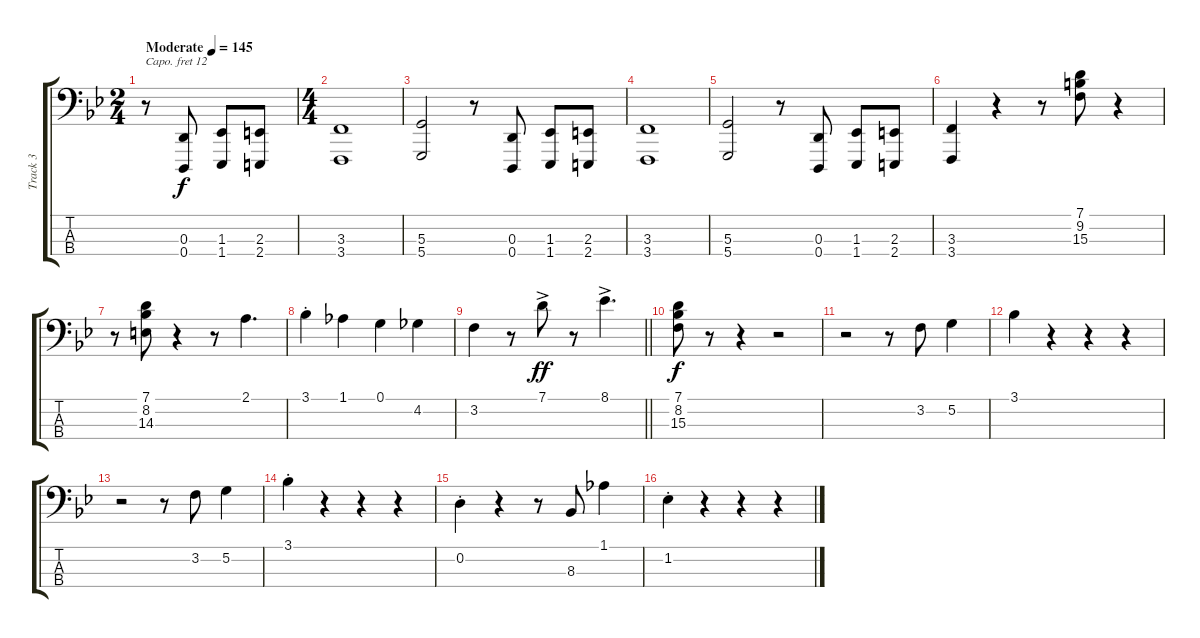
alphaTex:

\track ("Track 3" "Track 3") {instrument acousticgrandpiano}
\staff {score tabs}
\capo 12
\tuning (G2 D2 D1 D0) {hide}
\ts (2 4)
\tempo (145 "Moderate")
\clef f4
\ks bb
r.8{dy f instrument acousticgrandpiano} (0.3 0.4).8 (1.3 1.4).8 (2.3 2.4).8 |
\ts (4 4)
(3.3 3.4).1 |
(5.3 5.4).2 r.8 (0.3 0.4).8 (1.3 1.4).8 (2.3 2.4).8 |
(3.3 3.4).1 |
(5.3 5.4).2 r.8 (0.3 0.4).8 (1.3 1.4).8 (2.3 2.4).8 |
(3.3 3.4).4 r.4 r.8 (7.1 9.2 15.3).8 r.4 |
r.8 (7.1 8.2 14.3).8 r.4 r.8 2.1.4{d} |
3.1{st}.4 1.1.4 0.1.4 4.2.4 |
\barLineRight lightlight
3.2.4 r.8 7.1{ac}.8{dy ff} r.8 8.1{ac}.4{d} |
(7.1 8.2 15.3).8{dy f} r.8 r.4 r.2 |
r.2 r.8 3.2.8 5.2.4 |
3.1.4 r.4 r.4 r.4 |
r.2 r.8 3.2.8 5.2.4 |
3.1{st}.4 r.4 r.4 r.4 |
0.2{st}.4 r.4 r.8 8.3.8 1.1.4 |
1.2{st}.4 r.4 r.4 r.4
